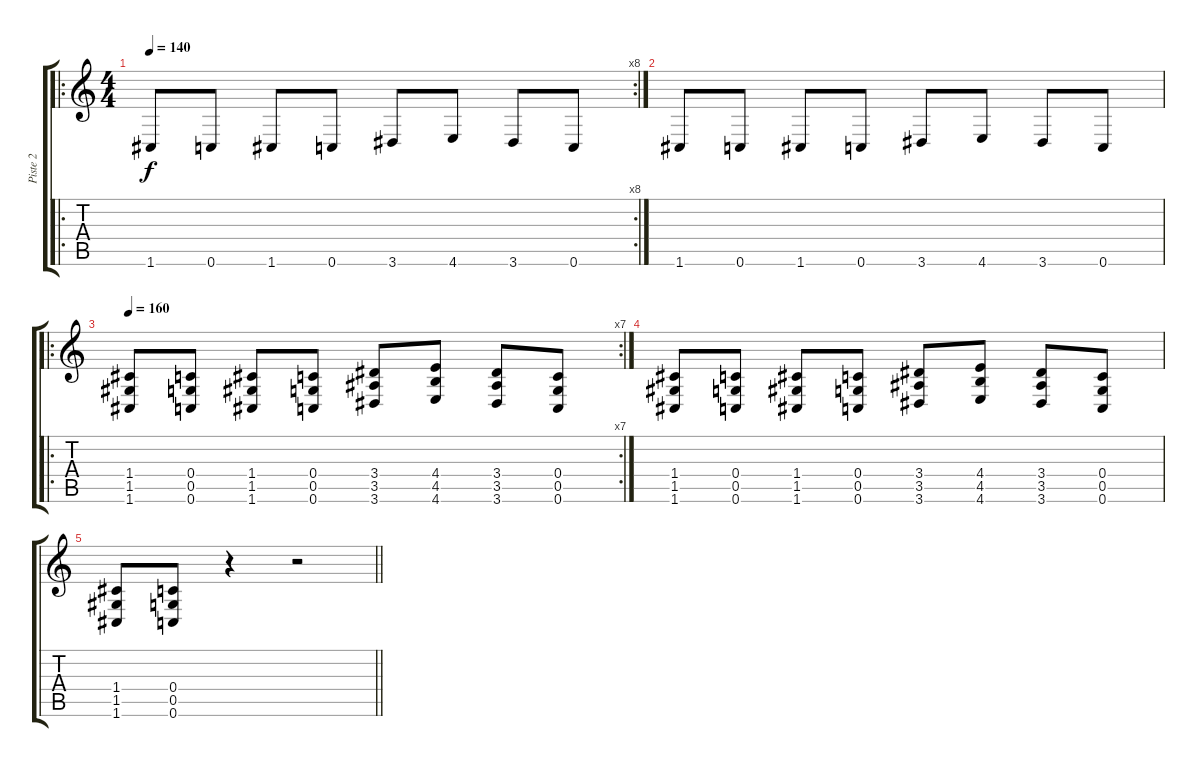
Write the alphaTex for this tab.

\track ("Piste 2" "Piste 2") {instrument distortionguitar}
\staff {score tabs}
\tuning (D4 A3 F3 C3 G2 C2) {hide}
\ro
\rc 8
\ts (4 4)
\tempo 140
\clef g2
\ks c
1.6.8{dy f} 0.6.8 1.6.8 0.6.8 3.6.8 4.6.8 3.6.8 0.6.8 |
1.6.8 0.6.8 1.6.8 0.6.8 3.6.8 4.6.8 3.6.8 0.6.8 |
\ro
\rc 7
\tempo 160
(1.4 1.5 1.6).8 (0.4 0.5 0.6).8 (1.4 1.5 1.6).8 (0.4 0.5 0.6).8 (3.4 3.5 3.6).8 (4.4 4.5 4.6).8 (3.4 3.5 3.6).8 (0.4 0.5 0.6).8 |
(1.4 1.5 1.6).8 (0.4 0.5 0.6).8 (1.4 1.5 1.6).8 (0.4 0.5 0.6).8 (3.4 3.5 3.6).8 (4.4 4.5 4.6).8 (3.4 3.5 3.6).8 (0.4 0.5 0.6).8 |
\barLineRight lightlight
(1.4 1.5 1.6).8 (0.4 0.5 0.6).8 r.4 r.2
